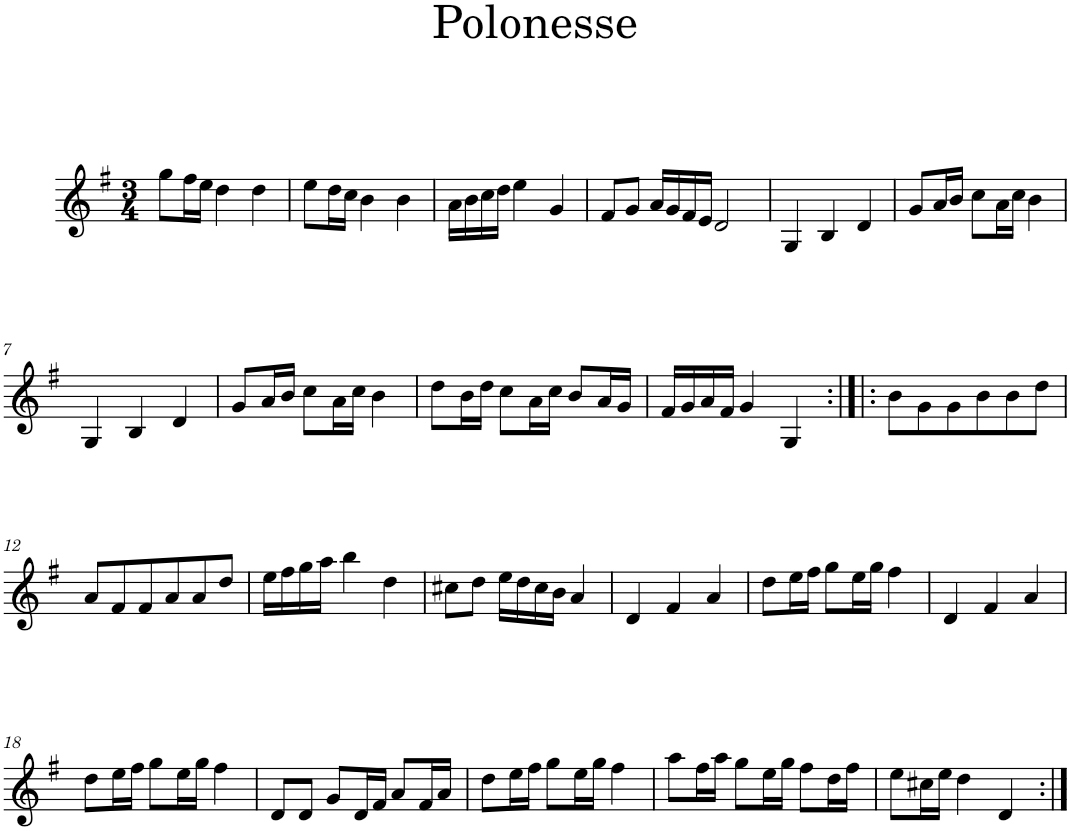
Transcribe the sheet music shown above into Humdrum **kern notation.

**kern
*part1
*staff1
*I"Piano
*I'Pno
*clefG2
*k[f#]
*G:
*M3/4
=1
8gg\L
16ff#\L
16ee\JJ
4dd\
4dd\
=2
8ee\L
16dd\L
16cc\JJ
4b\
4b\
=3
16a\LL
16b\
16cc\
16dd\JJ
4ee\
4g/
=4
8f#/L
8g/J
16a/LL
16g/
16f#/
16e/JJ
[4d/
=5
4G/
4d/]
4B/
4d/
=6
8g/L
16a/L
16b/JJ
8cc\L
16a\L
16cc\JJ
4b\
!!LO:LB:g=z
=7
4G/
4B/
4d/
=8
8g/L
16a/L
16b/JJ
8cc\L
16a\L
16cc\JJ
4b\
=9
8dd\L
16b\L
16dd\JJ
8cc\L
16a\L
16cc\JJ
8b/L
16a/L
16g/JJ
=10
16f#/LL
16g/
16a/
16f#/JJ
4g/
4G/
=11:|!|:
8b\L
8g\
8g\
8b\
8b\
8dd\J
!!LO:LB:g=z
=12
8a/L
8f#/
8f#/
8a/
8a/
8dd/J
=13
16ee\LL
16ff#\
16gg\
16aa\JJ
4bb\
4dd\
=14
8cc#X\L
8dd\J
16ee\LL
16dd\
16cc#\
16b\JJ
4a/
=15
4d/
4f#/
4a/
=16
8dd\L
16ee\L
16ff#\JJ
8gg\L
16ee\L
16gg\JJ
4ff#\
=17
4d/
4f#/
4a/
!!LO:LB:g=z
=18
8dd\L
16ee\L
16ff#\JJ
8gg\L
16ee\L
16gg\JJ
4ff#\
=19
8d/L
8d/J
8g/L
16d/L
16f#/JJ
8a/L
16f#/L
16a/JJ
=20
8dd\L
16ee\L
16ff#\JJ
8gg\L
16ee\L
16gg\JJ
4ff#\
=21
8aa\L
16ff#\L
16aa\JJ
8gg\L
16ee\L
16gg\JJ
8ff#\L
16dd\L
16ff#\JJ
=22
8ee\L
16cc#X\L
16ee\JJ
4dd\
4d/
=:|!
*-
